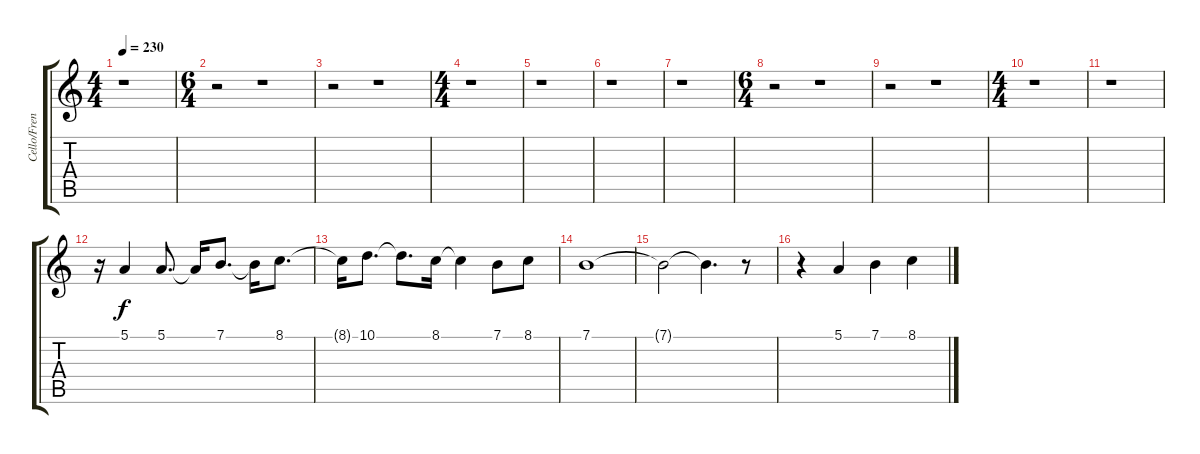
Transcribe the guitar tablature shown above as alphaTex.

\track ("Cello/French Horn/Trumpet" "Cello/Fren") {instrument cello}
\staff {score tabs}
\tuning (E4 B3 G3 D3 A2 E2) {hide}
\ts (4 4)
\tempo 230
\clef g2
\ks c
r.1{dy f} |
\ts (6 4)
r.2 r.1 |
r.2 r.1 |
\ts (4 4)
r.1 |
r.1 |
r.1 |
r.1 |
\ts (6 4)
r.2 r.1 |
r.2 r.1 |
\ts (4 4)
r.1 |
r.1 |
r.16{volume 16 balance 16 instrument trombone} 5.1.4 5.1.8{d} 5.1{t}.16 7.1.8{d} 7.1{t}.16 8.1.8{d} |
8.1{t}.16 10.1.8{d} 10.1{t}.8{d} 8.1.16 8.1{t}.4 7.1.8 8.1.8 |
7.1.1 |
7.1{t}.2 7.1{t}.4{d} r.8 |
r.4 5.1.4 7.1.4 8.1.4
